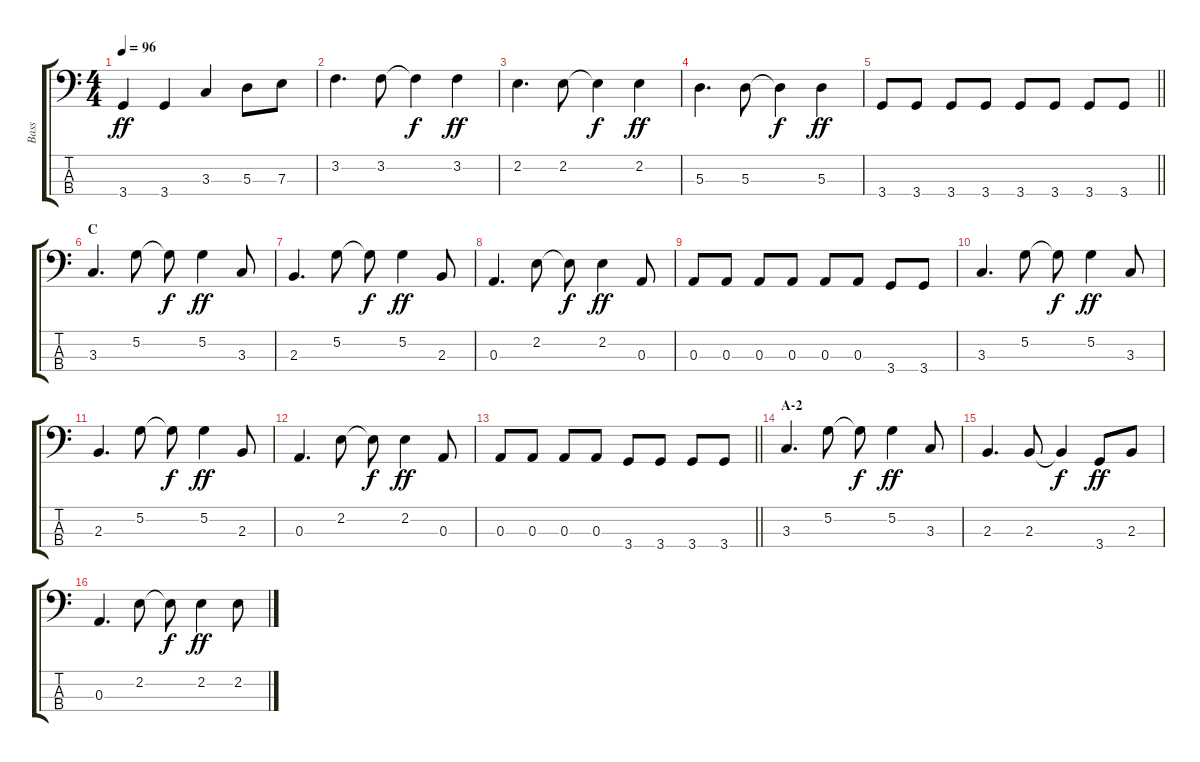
\track ("Bass" "Bass") {instrument electricbasspick}
\staff {score tabs}
\tuning (G2 D2 A1 E1) {hide}
\ts (4 4)
\tempo 96
\clef f4
\ks c
3.4.4{dy ff} 3.4.4 3.3.4 5.3.8 7.3.8 |
3.2.4{d} 3.2.8 3.2{t}.4{dy f} 3.2.4{dy ff} |
2.2.4{d} 2.2.8 2.2{t}.4{dy f} 2.2.4{dy ff} |
5.3.4{d} 5.3.8 5.3{t}.4{dy f} 5.3.4{dy ff} |
\barLineRight lightlight
3.4.8 3.4.8 3.4.8 3.4.8 3.4.8 3.4.8 3.4.8 3.4.8 |
\section ("" "C")
3.3.4{d} 5.2.8 5.2{t}.8{dy f} 5.2.4{dy ff} 3.3.8 |
2.3.4{d} 5.2.8 5.2{t}.8{dy f} 5.2.4{dy ff} 2.3.8 |
0.3.4{d} 2.2.8 2.2{t}.8{dy f} 2.2.4{dy ff} 0.3.8 |
0.3.8 0.3.8 0.3.8 0.3.8 0.3.8 0.3.8 3.4.8 3.4.8 |
3.3.4{d} 5.2.8 5.2{t}.8{dy f} 5.2.4{dy ff} 3.3.8 |
2.3.4{d} 5.2.8 5.2{t}.8{dy f} 5.2.4{dy ff} 2.3.8 |
0.3.4{d} 2.2.8 2.2{t}.8{dy f} 2.2.4{dy ff} 0.3.8 |
\barLineRight lightlight
0.3.8 0.3.8 0.3.8 0.3.8 3.4.8 3.4.8 3.4.8 3.4.8 |
\section ("" "A-2")
3.3.4{d} 5.2.8 5.2{t}.8{dy f} 5.2.4{dy ff} 3.3.8 |
2.3.4{d} 2.3.8 2.3{t}.4{dy f} 3.4.8{dy ff} 2.3.8 |
0.3.4{d} 2.2.8 2.2{t}.8{dy f} 2.2.4{dy ff} 2.2.8
